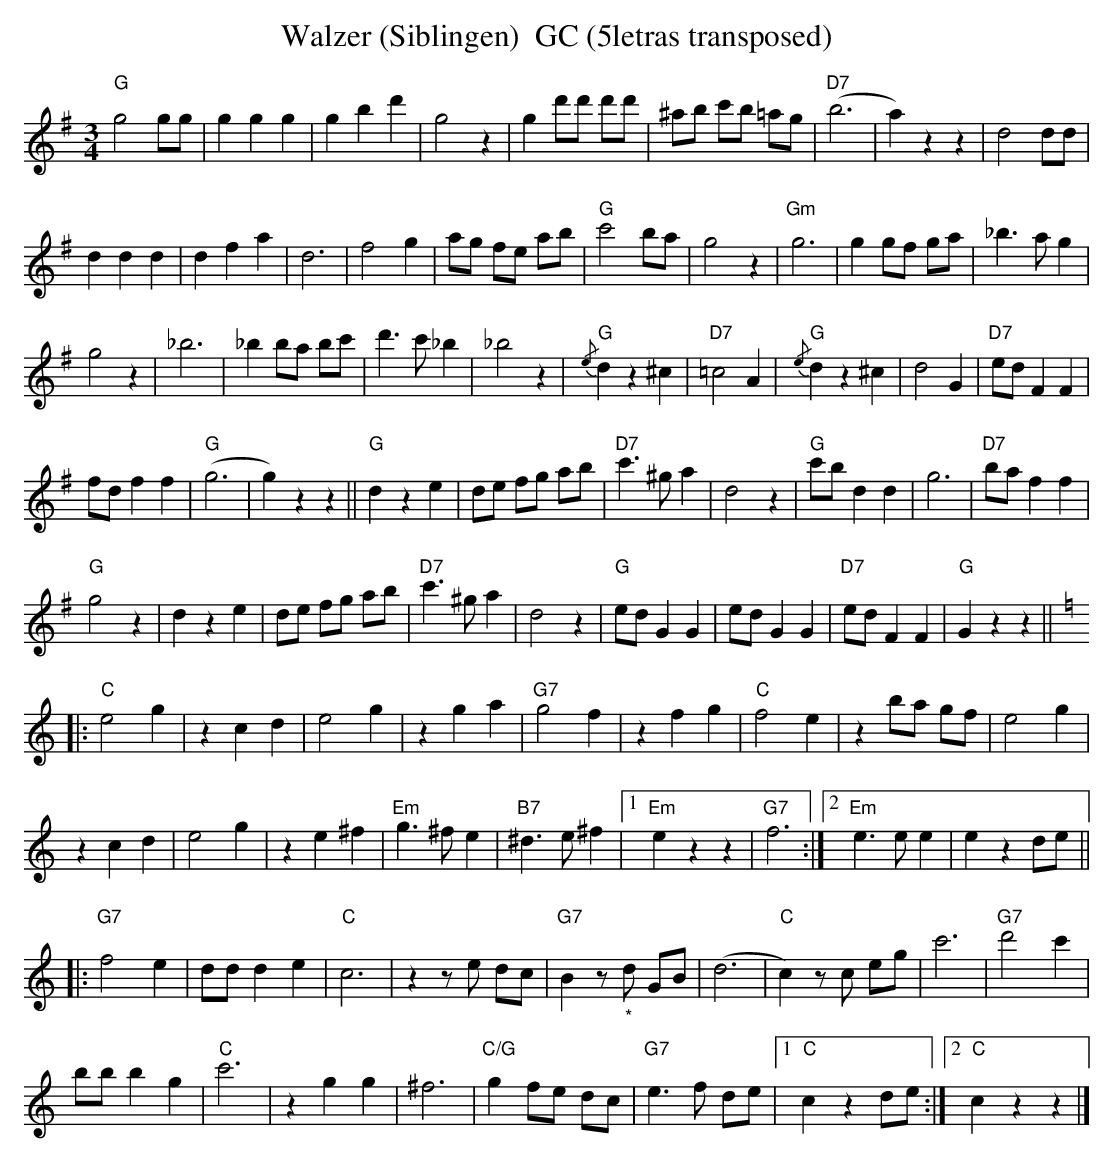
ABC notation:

X:1
T:Walzer (Siblingen)  GC (5letras transposed)
M:3/4
L:1/4
K:G transpose=3 %%MIDI gchordon
"G"g2g/2g/2 | ggg | gbd' | g2z | g d'/2d'/2 d'/2d'/2 | ^a/2b/2 c'/2b/2 =a/2g/2 | "D7"(b3 | a)zz | d2d/2d/2 |
ddd | dfa | d3 | f2g | a/2g/2 f/2e/2 a/2b/2 | "G"c'2b/2a/2 | g2z| "Gm"g3 | gg/2f/2 g/2a/2 | _b>ag |
g2z | _b3 | _bb/2a/2 b/2c'/2 | d'>c' _b | _b2z | "G"{/e}dz^c | "D7"=c2A | "G"{/e}dz^c | d2G | "D7"e/2d/2FF |
f/2d/2ff | "G"(g3 | g)zz || "G"dze | d/2e/2 f/2g/2 a/2b/2 | "D7"c'>^ga | d2z | "G"c'/2b/2dd | g3 | "D7"b/2a/2ff |
"G"g2z | dze | d/2e/2 f/2g/2 a/2b/2 | "D7"c'>^ga | d2z | "G"e/2d/2GG | e/2d/2GG | "D7"e/2d/2FF | "G"Gzz || [K:C]
|: "C"e2g | zcd | e2g | zga | "G7"g2f | zfg | "C"f2e | zb/2a/2 g/2f/2 | e2g |
zcd | e2g | ze^f | "Em"g>^fe | "B7"^d>e^f |1 "Em"ezz | "G7"f3 :|2 "Em"e>ee | ezd/2e/2 ||
|: "G7"f2e | d/2d/2de | "C"c3 | zz/2e/2 d/2c/2 | "G7"Bz/2"_*"d/2 G/2B/2 | (d3 | "C"c)z/2c/2 e/2g/2 | c'3 | "G7"d'2c' |
b/2b/2 bg | "C"c'3 | zgg | ^f3 | "C/G"gf/2e/2 d/2c/2 | "G7"e>f d/2e/2 |1 "C"czd/2e/2 :|2 "C"czz |]
